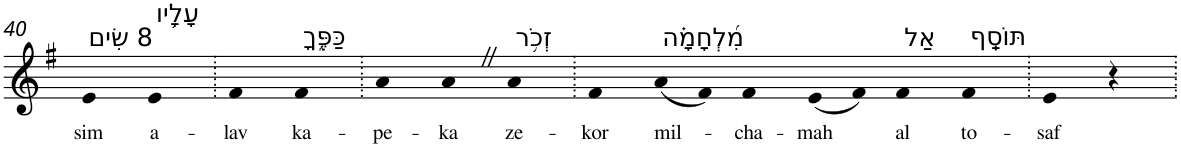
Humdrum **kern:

**kern	**text
*part1	*part1
*staff1	*staff1
*I"Piano	*
*I'Pno	*
!!LO:PB:g=z
*clefG2	*
*k[f#]	*
*G:	*
=40	=40
!LO:TX:a:t=8 שִׂים	!
!	!LO:LY:b
4e	sim
!LO:TX:a:t=עָלָ֥יו	!
!	!LO:LY:b
4e	a-
=41.	=41.
!	!LO:LY:b
4f#	-lav
!LO:TX:a:t=כַּפֶּ֑ךָ	!
!	!LO:LY:b
4f#	ka-
=42.	=42.
!	!LO:LY:b
4a	-pe-
!	!LO:LY:b
4aZ	-ka
!LO:TX:a:t=זְכֹ֥ר	!
!	!LO:LY:b
4a	ze-
=43.	=43.
!	!LO:LY:b
4f#	-kor
!LO:TX:a:t=מִ֝לְחָמָ֗ה	!
!	!LO:LY:b
(8a	mil-
8f#)	.
!	!LO:LY:b
4f#	-cha-
!	!LO:LY:b
(8e	-mah
8f#)	.
!LO:TX:a:t=אַל	!
!	!LO:LY:b
4f#	al
!LO:TX:a:t=תּוֹסַֽף	!
!	!LO:LY:b
4f#	to-
=44.	=44.
!	!LO:LY:b
4e	-saf
4r	.
=.	=.
*-	*-
